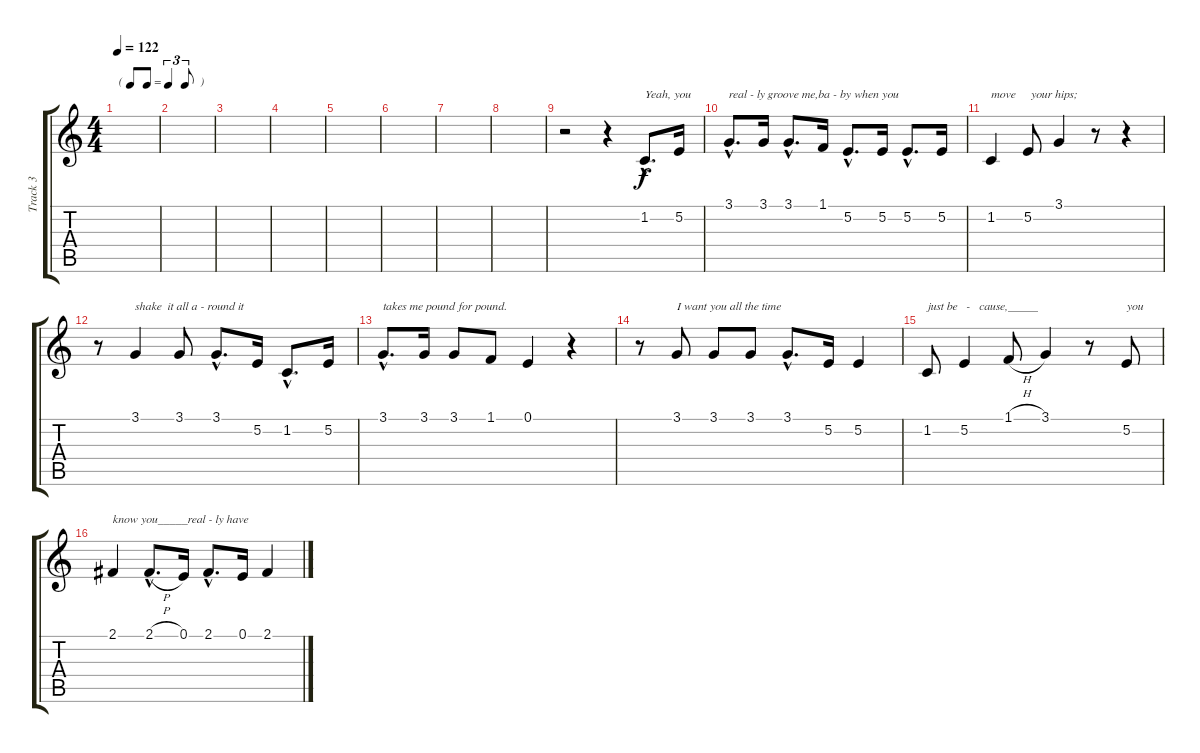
\track ("Track 3" "Track 3") {instrument harmonica}
\staff {score tabs}
\tuning (E4 B3 G3 D3 A2 E2) {hide}
\ts (4 4)
\tf triplet8th
\tempo 122
\clef g2
\ks c
|
|
|
|
|
|
|
|
r.2 r.4 1.2{hac}.8{d txt "Yeah, you"} 5.2.16 |
3.1{hac}.8{d txt "real - ly groove me,ba - by when you"} 3.1.16 3.1{hac}.8{d} 1.1.16 5.2{hac}.8{d} 5.2.16 5.2{hac}.8{d} 5.2.16 |
1.2.4{txt "move     your hips;"} 5.2.8 3.1.4 r.8 r.4 |
r.8 3.1.4{txt "shake  it all a - round it"} 3.1.8 3.1{hac}.8{d} 5.2.16 1.2{hac}.8{d} 5.2.16 |
3.1{hac}.8{d txt "takes me pound for pound."} 3.1.16 3.1.8 1.1.8 0.1.4 r.4 |
r.8 3.1.8{txt "I want you all the time"} 3.1.8 3.1.8 3.1{hac}.8{d} 5.2.16 5.2.4 |
1.2.8{txt "just be   -   cause,_____"} 5.2.4 1.1{h}.8 3.1.4 r.8 5.2.8{txt "you"} |
2.1.4{txt "know you_____real - ly have"} 2.1{h hac}.8{d} 0.1.16 2.1{hac}.8{d} 0.1.16 2.1.4
